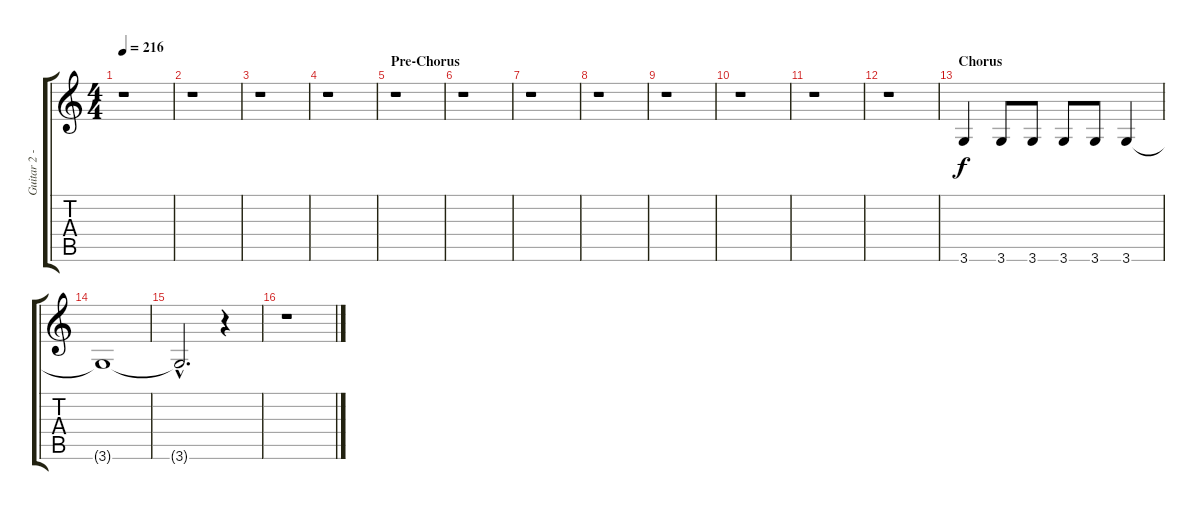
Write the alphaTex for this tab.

\track ("Guitar 2 - Distortion" "Guitar 2 -") {instrument distortionguitar}
\staff {score tabs}
\tuning (E4 B3 G3 D3 A2 E2) {hide}
\ts (4 4)
\tempo 216
\clef g2
\ks c
r.1{dy f} |
r.1 |
r.1 |
r.1 |
\section ("" "Pre-Chorus")
r.1 |
r.1 |
r.1 |
r.1 |
r.1 |
r.1 |
r.1 |
r.1 |
\section ("" "Chorus")
3.6.4 3.6.8 3.6.8 3.6.8 3.6.8 3.6.4 |
3.6{t}.1 |
3.6{hac t}.2{d} r.4 |
r.1
